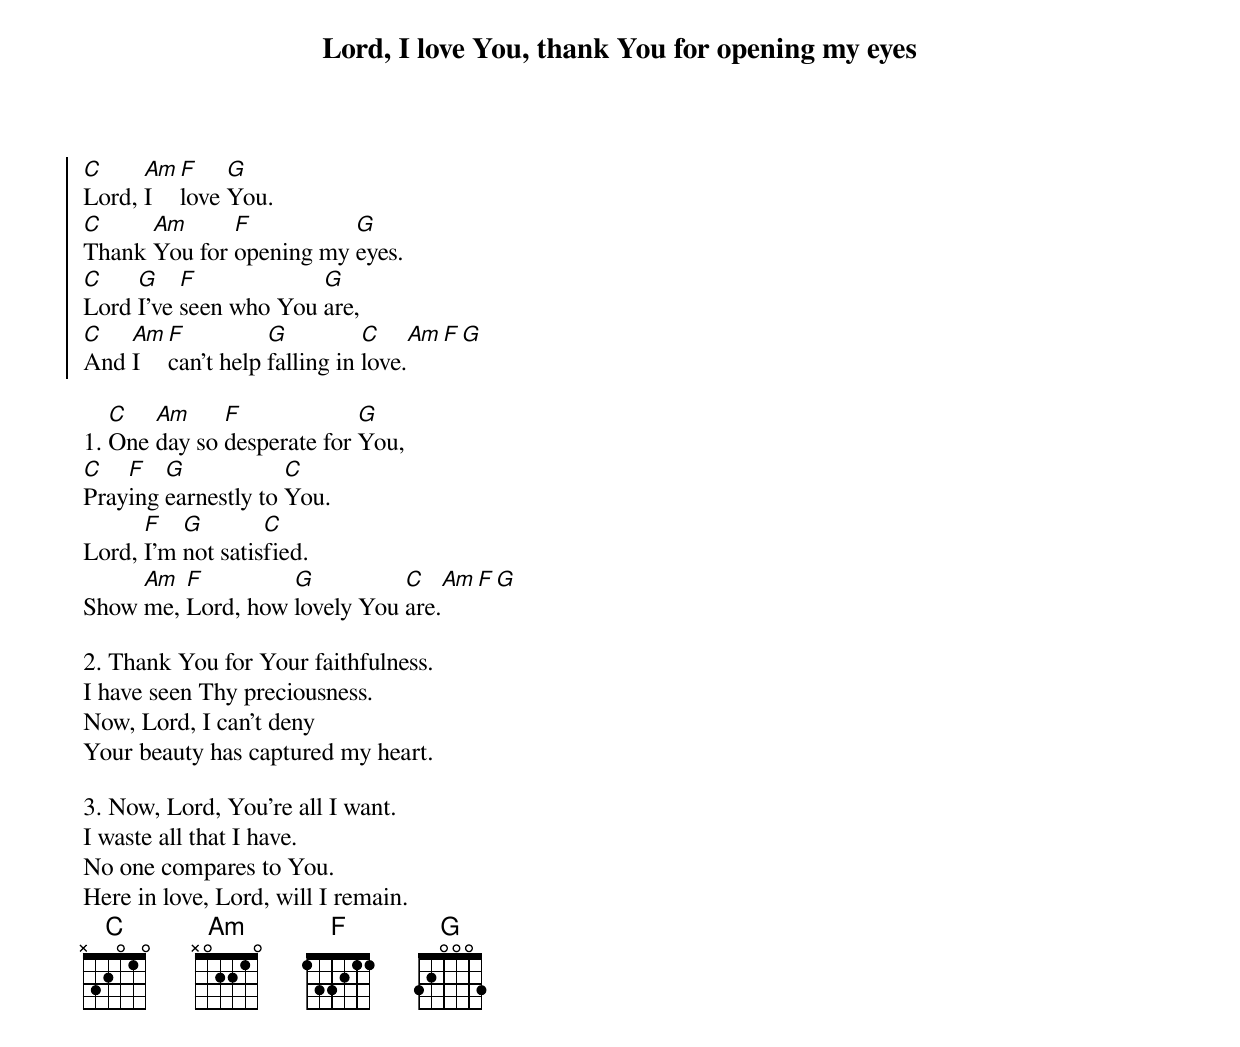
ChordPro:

{t:Lord, I love You, thank You for opening my eyes}

{soc}
[C]Lord, [Am]I [F]love [G]You.
[C]Thank [Am]You for [F]opening my [G]eyes.
[C]Lord [G]I've [F]seen who You [G]are,
[C]And [Am]I [F]can't help [G]falling in [C]love.[Am][F][G]
{eoc}

1. [C]One [Am]day so [F]desperate for [G]You,
[C]Pray[F]ing [G]earnestly to [C]You.
Lord, [F]I'm [G]not satis[C]fied.
Show [Am]me, [F]Lord, how [G]lovely You [C]are.[Am][F][G]

2. Thank You for Your faithfulness.
I have seen Thy preciousness.
Now, Lord, I can't deny
Your beauty has captured my heart.

3. Now, Lord, You're all I want.
I waste all that I have.
No one compares to You.
Here in love, Lord, will I remain.
